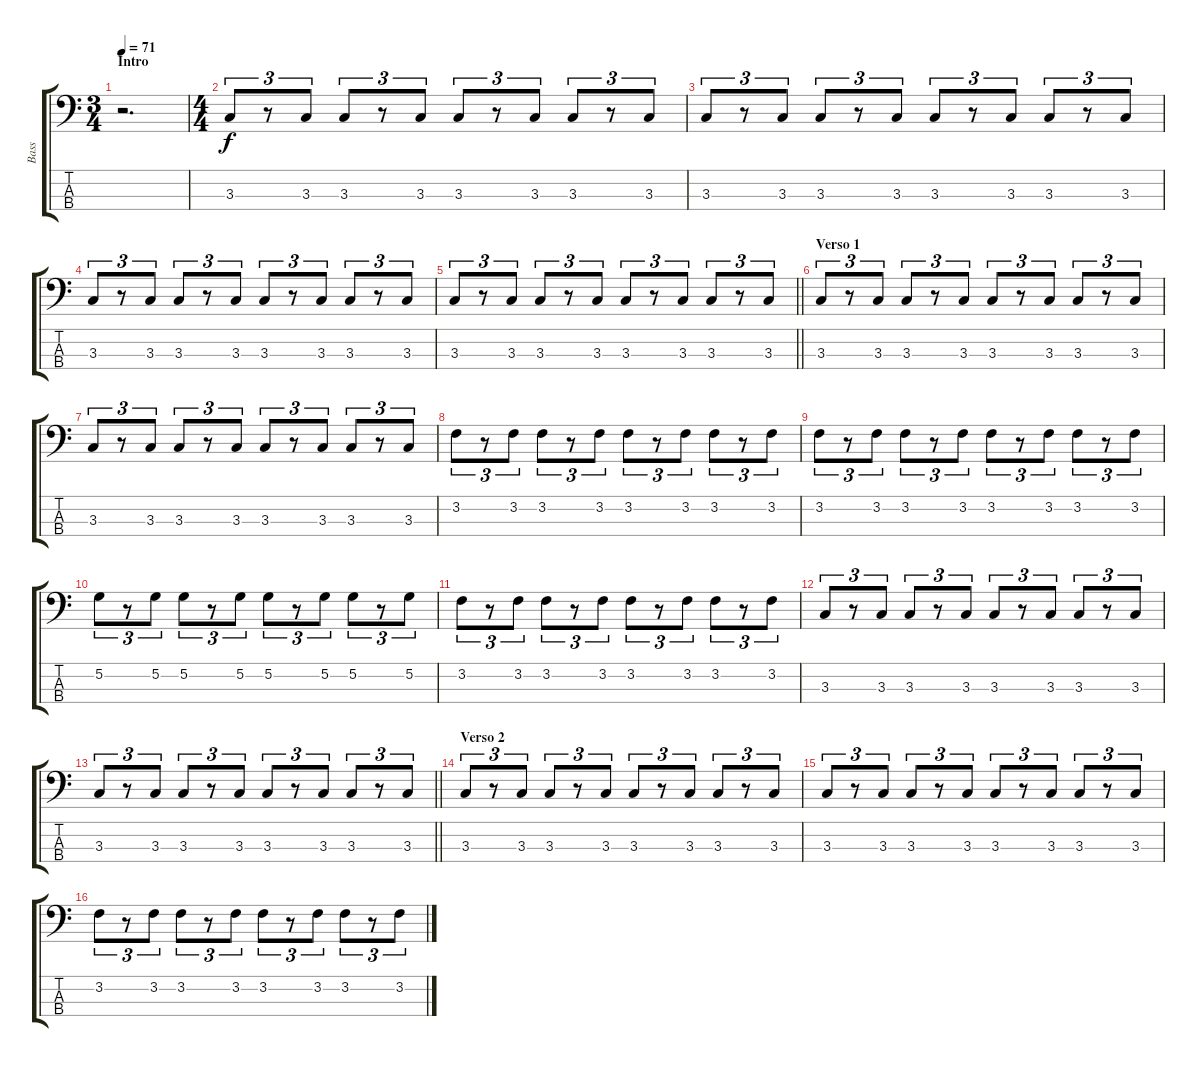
\track ("Bass" "Bass") {instrument electricbassfinger}
\staff {score tabs}
\tuning (G2 D2 A1 E1) {hide}
\ts (3 4)
\section ("" "Intro")
\tempo 71
\clef f4
\ks c
r.2{d dy f instrument electricbassfinger} |
\ts (4 4)
3.3.8{tu (3 2)} r.8{tu (3 2)} 3.3.8{tu (3 2)} 3.3.8{tu (3 2)} r.8{tu (3 2)} 3.3.8{tu (3 2)} 3.3.8{tu (3 2)} r.8{tu (3 2)} 3.3.8{tu (3 2)} 3.3.8{tu (3 2)} r.8{tu (3 2)} 3.3.8{tu (3 2)} |
3.3.8{tu (3 2)} r.8{tu (3 2)} 3.3.8{tu (3 2)} 3.3.8{tu (3 2)} r.8{tu (3 2)} 3.3.8{tu (3 2)} 3.3.8{tu (3 2)} r.8{tu (3 2)} 3.3.8{tu (3 2)} 3.3.8{tu (3 2)} r.8{tu (3 2)} 3.3.8{tu (3 2)} |
3.3.8{tu (3 2)} r.8{tu (3 2)} 3.3.8{tu (3 2)} 3.3.8{tu (3 2)} r.8{tu (3 2)} 3.3.8{tu (3 2)} 3.3.8{tu (3 2)} r.8{tu (3 2)} 3.3.8{tu (3 2)} 3.3.8{tu (3 2)} r.8{tu (3 2)} 3.3.8{tu (3 2)} |
\barLineRight lightlight
3.3.8{tu (3 2)} r.8{tu (3 2)} 3.3.8{tu (3 2)} 3.3.8{tu (3 2)} r.8{tu (3 2)} 3.3.8{tu (3 2)} 3.3.8{tu (3 2)} r.8{tu (3 2)} 3.3.8{tu (3 2)} 3.3.8{tu (3 2)} r.8{tu (3 2)} 3.3.8{tu (3 2)} |
\section ("" "Verso 1")
3.3.8{tu (3 2)} r.8{tu (3 2)} 3.3.8{tu (3 2)} 3.3.8{tu (3 2)} r.8{tu (3 2)} 3.3.8{tu (3 2)} 3.3.8{tu (3 2)} r.8{tu (3 2)} 3.3.8{tu (3 2)} 3.3.8{tu (3 2)} r.8{tu (3 2)} 3.3.8{tu (3 2)} |
3.3.8{tu (3 2)} r.8{tu (3 2)} 3.3.8{tu (3 2)} 3.3.8{tu (3 2)} r.8{tu (3 2)} 3.3.8{tu (3 2)} 3.3.8{tu (3 2)} r.8{tu (3 2)} 3.3.8{tu (3 2)} 3.3.8{tu (3 2)} r.8{tu (3 2)} 3.3.8{tu (3 2)} |
3.2.8{tu (3 2)} r.8{tu (3 2)} 3.2.8{tu (3 2)} 3.2.8{tu (3 2)} r.8{tu (3 2)} 3.2.8{tu (3 2)} 3.2.8{tu (3 2)} r.8{tu (3 2)} 3.2.8{tu (3 2)} 3.2.8{tu (3 2)} r.8{tu (3 2)} 3.2.8{tu (3 2)} |
3.2.8{tu (3 2)} r.8{tu (3 2)} 3.2.8{tu (3 2)} 3.2.8{tu (3 2)} r.8{tu (3 2)} 3.2.8{tu (3 2)} 3.2.8{tu (3 2)} r.8{tu (3 2)} 3.2.8{tu (3 2)} 3.2.8{tu (3 2)} r.8{tu (3 2)} 3.2.8{tu (3 2)} |
5.2.8{tu (3 2)} r.8{tu (3 2)} 5.2.8{tu (3 2)} 5.2.8{tu (3 2)} r.8{tu (3 2)} 5.2.8{tu (3 2)} 5.2.8{tu (3 2)} r.8{tu (3 2)} 5.2.8{tu (3 2)} 5.2.8{tu (3 2)} r.8{tu (3 2)} 5.2.8{tu (3 2)} |
3.2.8{tu (3 2)} r.8{tu (3 2)} 3.2.8{tu (3 2)} 3.2.8{tu (3 2)} r.8{tu (3 2)} 3.2.8{tu (3 2)} 3.2.8{tu (3 2)} r.8{tu (3 2)} 3.2.8{tu (3 2)} 3.2.8{tu (3 2)} r.8{tu (3 2)} 3.2.8{tu (3 2)} |
3.3.8{tu (3 2)} r.8{tu (3 2)} 3.3.8{tu (3 2)} 3.3.8{tu (3 2)} r.8{tu (3 2)} 3.3.8{tu (3 2)} 3.3.8{tu (3 2)} r.8{tu (3 2)} 3.3.8{tu (3 2)} 3.3.8{tu (3 2)} r.8{tu (3 2)} 3.3.8{tu (3 2)} |
\barLineRight lightlight
3.3.8{tu (3 2)} r.8{tu (3 2)} 3.3.8{tu (3 2)} 3.3.8{tu (3 2)} r.8{tu (3 2)} 3.3.8{tu (3 2)} 3.3.8{tu (3 2)} r.8{tu (3 2)} 3.3.8{tu (3 2)} 3.3.8{tu (3 2)} r.8{tu (3 2)} 3.3.8{tu (3 2)} |
\section ("" "Verso 2")
3.3.8{tu (3 2)} r.8{tu (3 2)} 3.3.8{tu (3 2)} 3.3.8{tu (3 2)} r.8{tu (3 2)} 3.3.8{tu (3 2)} 3.3.8{tu (3 2)} r.8{tu (3 2)} 3.3.8{tu (3 2)} 3.3.8{tu (3 2)} r.8{tu (3 2)} 3.3.8{tu (3 2)} |
3.3.8{tu (3 2)} r.8{tu (3 2)} 3.3.8{tu (3 2)} 3.3.8{tu (3 2)} r.8{tu (3 2)} 3.3.8{tu (3 2)} 3.3.8{tu (3 2)} r.8{tu (3 2)} 3.3.8{tu (3 2)} 3.3.8{tu (3 2)} r.8{tu (3 2)} 3.3.8{tu (3 2)} |
3.2.8{tu (3 2)} r.8{tu (3 2)} 3.2.8{tu (3 2)} 3.2.8{tu (3 2)} r.8{tu (3 2)} 3.2.8{tu (3 2)} 3.2.8{tu (3 2)} r.8{tu (3 2)} 3.2.8{tu (3 2)} 3.2.8{tu (3 2)} r.8{tu (3 2)} 3.2.8{tu (3 2)}
